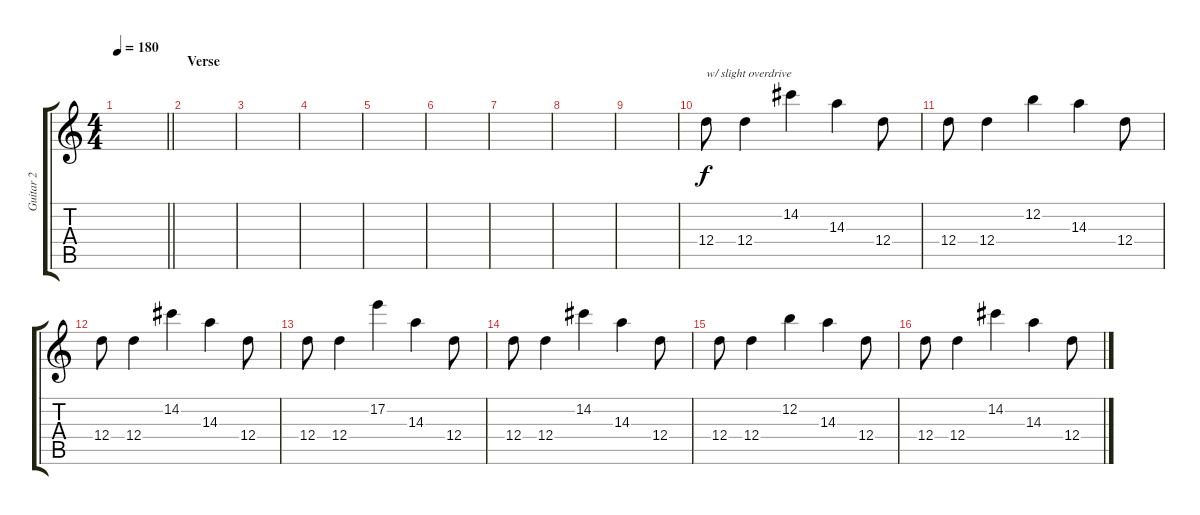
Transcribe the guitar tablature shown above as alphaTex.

\track ("Guitar 2" "Guitar 2") {instrument electricguitarclean}
\staff {score tabs}
\tuning (E4 B3 G3 D3 A2 D2) {hide}
\ts (4 4)
\tempo 180
\clef g2
\barLineRight lightlight
\ks c
|
\section ("" "Verse")
|
|
|
|
|
|
|
|
12.4.8{txt "w/ slight overdrive" instrument electricguitarclean} 12.4.4 14.2.4 14.3.4 12.4.8 |
12.4.8 12.4.4 12.2.4 14.3.4 12.4.8 |
12.4.8 12.4.4 14.2.4 14.3.4 12.4.8 |
12.4.8 12.4.4 17.2.4 14.3.4 12.4.8 |
12.4.8 12.4.4 14.2.4 14.3.4 12.4.8 |
12.4.8 12.4.4 12.2.4 14.3.4 12.4.8 |
12.4.8 12.4.4 14.2.4 14.3.4 12.4.8
